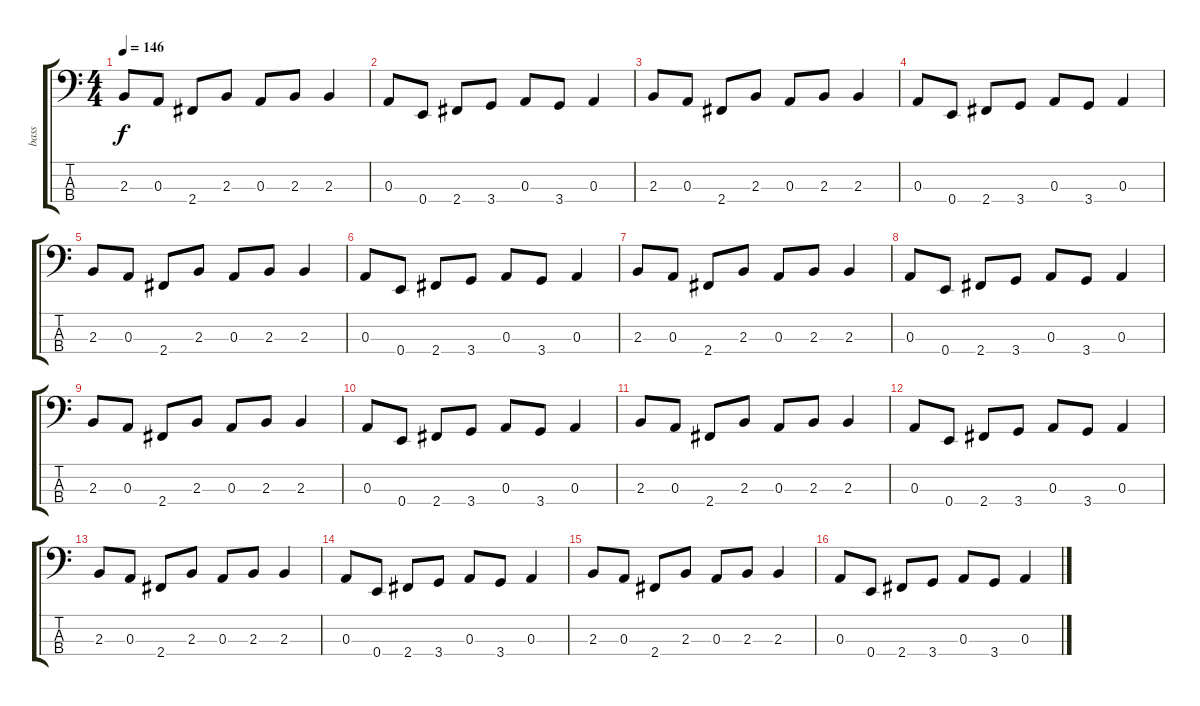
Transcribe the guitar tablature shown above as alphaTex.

\track ("bass" "bass") {instrument electricbassfinger}
\staff {score tabs}
\tuning (G2 D2 A1 E1) {hide}
\ts (4 4)
\tempo 146
\clef f4
\ks c
2.3.8{dy f} 0.3.8 2.4.8 2.3.8 0.3.8 2.3.8 2.3.4 |
0.3.8 0.4.8 2.4.8 3.4.8 0.3.8 3.4.8 0.3.4 |
2.3.8 0.3.8 2.4.8 2.3.8 0.3.8 2.3.8 2.3.4 |
0.3.8 0.4.8 2.4.8 3.4.8 0.3.8 3.4.8 0.3.4 |
2.3.8 0.3.8 2.4.8 2.3.8 0.3.8 2.3.8 2.3.4 |
0.3.8 0.4.8 2.4.8 3.4.8 0.3.8 3.4.8 0.3.4 |
2.3.8 0.3.8 2.4.8 2.3.8 0.3.8 2.3.8 2.3.4 |
0.3.8 0.4.8 2.4.8 3.4.8 0.3.8 3.4.8 0.3.4 |
2.3.8 0.3.8 2.4.8 2.3.8 0.3.8 2.3.8 2.3.4 |
0.3.8 0.4.8 2.4.8 3.4.8 0.3.8 3.4.8 0.3.4 |
2.3.8 0.3.8 2.4.8 2.3.8 0.3.8 2.3.8 2.3.4 |
0.3.8 0.4.8 2.4.8 3.4.8 0.3.8 3.4.8 0.3.4 |
2.3.8 0.3.8 2.4.8 2.3.8 0.3.8 2.3.8 2.3.4 |
0.3.8 0.4.8 2.4.8 3.4.8 0.3.8 3.4.8 0.3.4 |
2.3.8 0.3.8 2.4.8 2.3.8 0.3.8 2.3.8 2.3.4 |
0.3.8 0.4.8 2.4.8 3.4.8 0.3.8 3.4.8 0.3.4
